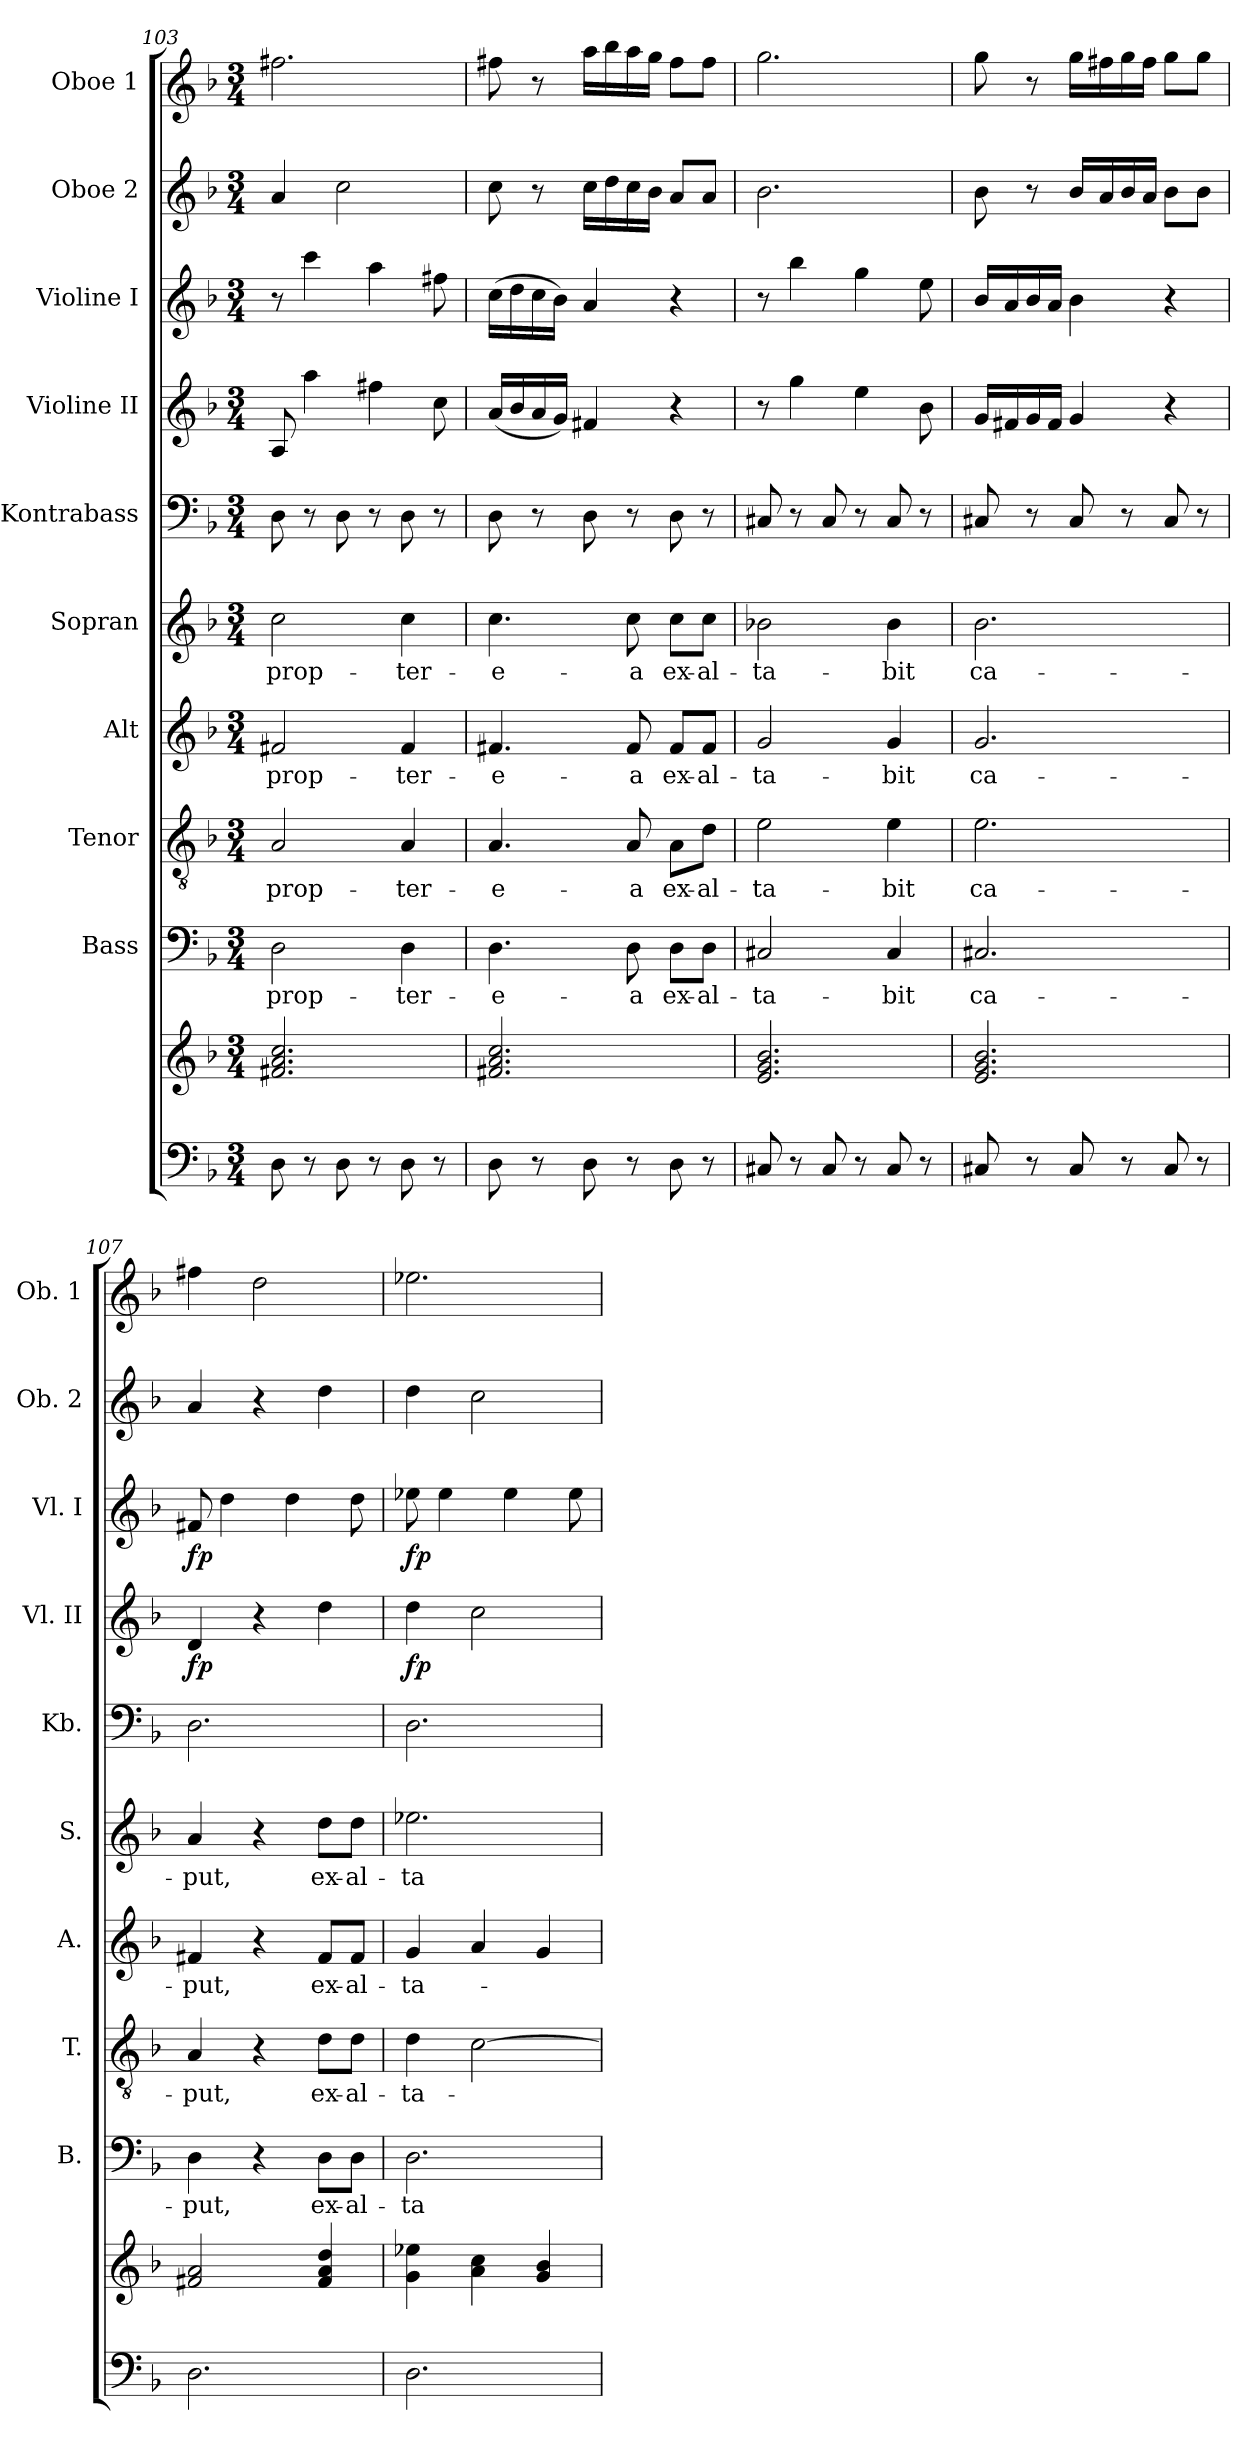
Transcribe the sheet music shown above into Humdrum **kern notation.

**kern	**kern	**kern	**text	**kern	**text	**kern	**text	**kern	**text	**kern	**kern	**dynam	**kern	**dynam	**kern	**kern
*part10	*part10	*part9	*part9	*part8	*part8	*part7	*part7	*part6	*part6	*part5	*part4	*part4	*part3	*part3	*part2	*part1
*staff11	*staff10	*staff9	*staff9	*staff8	*staff8	*staff7	*staff7	*staff6	*staff6	*staff5	*staff4	*staff4	*staff3	*staff3	*staff2	*staff1
*	*	*I"Bass	*	*I"Tenor	*	*I"Alt	*	*I"Sopran	*	*I"Kontrabass	*I"Violine II	*	*I"Violine I	*	*I"Oboe 2	*I"Oboe 1
*	*	*I'B.	*	*I'T.	*	*I'A.	*	*I'S.	*	*I'Kb.	*I'Vl. II	*	*I'Vl. I	*	*I'Ob. 2	*I'Ob. 1
*clefF4	*clefG2	*clefF4	*	*clefGv2	*	*clefG2	*	*clefG2	*	*clefF4	*clefG2	*	*clefG2	*	*clefG2	*clefG2
*	*	*	*	*	*	*	*	*	*	*ITrd7c12	*	*	*	*	*	*
*k[b-]	*k[b-]	*k[b-]	*	*k[b-]	*	*k[b-]	*	*k[b-]	*	*k[b-]	*k[b-]	*	*k[b-]	*	*k[b-]	*k[b-]
*F:	*F:	*F:	*	*F:	*	*F:	*	*F:	*	*F:	*F:	*	*F:	*	*F:	*F:
*M3/4	*M3/4	*M3/4	*	*M3/4	*	*M3/4	*	*M3/4	*	*M3/4	*M3/4	*	*M3/4	*	*M3/4	*M3/4
=103	=103	=103	=103	=103	=103	=103	=103	=103	=103	=103	=103	=103	=103	=103	=103	=103
!	!	!	!LO:LY:b	!	!LO:LY:b	!	!LO:LY:b	!	!LO:LY:b	!	!	!	!	!	!	!
8D\	2.f#X/ 2.a/ 2.cc/	2D\	prop-	2A/	prop-	2f#X/	prop-	2cc\	prop-	8DD\	8A/	.	8r	.	4a/	2.ff#X\
8r	.	.	.	.	.	.	.	.	.	8r	4aa\	.	4ccc\	.	.	.
8D\	.	.	.	.	.	.	.	.	.	8DD\	.	.	.	.	2cc\	.
8r	.	.	.	.	.	.	.	.	.	8r	4ff#X\	.	4aa\	.	.	.
!	!	!	!LO:LY:b	!	!LO:LY:b	!	!LO:LY:b	!	!LO:LY:b	!	!	!	!	!	!	!
8D\	.	4D\	-ter-	4A/	-ter-	4f#/	-ter-	4cc\	-ter-	8DD\	.	.	.	.	.	.
8r	.	.	.	.	.	.	.	.	.	8r	8cc\	.	8ff#X\	.	.	.
!!LO:PB:g=z
=104	=104	=104	=104	=104	=104	=104	=104	=104	=104	=104	=104	=104	=104	=104	=104	=104
!	!	!	!LO:LY:b	!	!LO:LY:b	!	!LO:LY:b	!	!LO:LY:b	!	!	!	!	!	!	!
8D\	2.f#X/ 2.a/ 2.cc/	4.D\	-e-	4.A/	-e-	4.f#X/	-e-	4.cc\	-e-	8DD\	(<16a/LL	.	(>16cc\LL	.	8cc\	8ff#X\
.	.	.	.	.	.	.	.	.	.	.	16b-/	.	16dd\	.	.	.
8r	.	.	.	.	.	.	.	.	.	8r	16a/	.	16cc\	.	8r	8r
.	.	.	.	.	.	.	.	.	.	.	16g/JJ)	.	16b-\JJ)	.	.	.
8D\	.	.	.	.	.	.	.	.	.	8DD\	4f#X/	.	4a/	.	16cc\LL	16aa\LL
.	.	.	.	.	.	.	.	.	.	.	.	.	.	.	16dd\	16bb-\
!	!	!	!LO:LY:b	!	!LO:LY:b	!	!LO:LY:b	!	!LO:LY:b	!	!	!	!	!	!	!
8r	.	8D\	-a	8A/	-a	8f#/	-a	8cc\	-a	8r	.	.	.	.	16cc\	16aa\
.	.	.	.	.	.	.	.	.	.	.	.	.	.	.	16b-\JJ	16gg\JJ
!	!	!	!LO:LY:b	!	!LO:LY:b	!	!LO:LY:b	!	!LO:LY:b	!	!	!	!	!	!	!
8D\	.	8D\L	ex-	8A\L	ex-	8f#/L	ex-	8cc\L	ex-	8DD\	4r	.	4r	.	8a/L	8ff#\L
!	!	!	!LO:LY:b	!	!LO:LY:b	!	!LO:LY:b	!	!LO:LY:b	!	!	!	!	!	!	!
8r	.	8D\J	-al-	8d\J	-al-	8f#/J	-al-	8cc\J	-al-	8r	.	.	.	.	8a/J	8ff#\J
=105	=105	=105	=105	=105	=105	=105	=105	=105	=105	=105	=105	=105	=105	=105	=105	=105
!	!	!	!LO:LY:b	!	!LO:LY:b	!	!LO:LY:b	!	!LO:LY:b	!	!	!	!	!	!	!
8C#X/	2.e/ 2.g/ 2.b-/	2C#X/	-ta-	2e\	-ta-	2g/	-ta-	2b-X\	-ta-	8CC#X/	8r	.	8r	.	2.b-\	2.gg\
8r	.	.	.	.	.	.	.	.	.	8r	4gg\	.	4bb-\	.	.	.
8C#/	.	.	.	.	.	.	.	.	.	8CC#/	.	.	.	.	.	.
8r	.	.	.	.	.	.	.	.	.	8r	4ee\	.	4gg\	.	.	.
!	!	!	!LO:LY:b	!	!LO:LY:b	!	!LO:LY:b	!	!LO:LY:b	!	!	!	!	!	!	!
8C#/	.	4C#/	-bit	4e\	-bit	4g/	-bit	4b-\	-bit	8CC#/	.	.	.	.	.	.
8r	.	.	.	.	.	.	.	.	.	8r	8b-\	.	8ee\	.	.	.
=106	=106	=106	=106	=106	=106	=106	=106	=106	=106	=106	=106	=106	=106	=106	=106	=106
!	!	!	!LO:LY:b	!	!LO:LY:b	!	!LO:LY:b	!	!LO:LY:b	!	!	!	!	!	!	!
8C#X/	2.e/ 2.g/ 2.b-/	2.C#X/	ca-	2.e\	ca-	2.g/	ca-	2.b-\	ca-	8CC#X/	16g/LL	.	16b-/LL	.	8b-\	8gg\
.	.	.	.	.	.	.	.	.	.	.	16f#X/	.	16a/	.	.	.
8r	.	.	.	.	.	.	.	.	.	8r	16g/	.	16b-/	.	8r	8r
.	.	.	.	.	.	.	.	.	.	.	16f#/JJ	.	16a/JJ	.	.	.
8C#/	.	.	.	.	.	.	.	.	.	8CC#/	4g/	.	4b-\	.	16b-/LL	16gg\LL
.	.	.	.	.	.	.	.	.	.	.	.	.	.	.	16a/	16ff#X\
8r	.	.	.	.	.	.	.	.	.	8r	.	.	.	.	16b-/	16gg\
.	.	.	.	.	.	.	.	.	.	.	.	.	.	.	16a/JJ	16ff#\JJ
8C#/	.	.	.	.	.	.	.	.	.	8CC#/	4r	.	4r	.	8b-\L	8gg\L
8r	.	.	.	.	.	.	.	.	.	8r	.	.	.	.	8b-\J	8gg\J
=107	=107	=107	=107	=107	=107	=107	=107	=107	=107	=107	=107	=107	=107	=107	=107	=107
!	!	!	!LO:LY:b	!	!LO:LY:b	!	!LO:LY:b	!	!LO:LY:b	!	!	!LO:DY:b	!	!LO:DY:b	!	!
2.D\	2f#X/ 2a/	4D\	-put,	4A/	-put,	4f#X/	-put,	4a/	-put,	2.DD\	4d/	fp	8f#X/	fp	4a/	4ff#X\
.	.	.	.	.	.	.	.	.	.	.	.	.	4dd\	.	.	.
.	.	4r	.	4r	.	4r	.	4r	.	.	4r	.	.	.	4r	2dd\
.	.	.	.	.	.	.	.	.	.	.	.	.	4dd\	.	.	.
!	!	!	!LO:LY:b	!	!LO:LY:b	!	!LO:LY:b	!	!LO:LY:b	!	!	!	!	!	!	!
.	4f#/ 4a/ 4dd/	8D\L	ex-	8d\L	ex-	8f#/L	ex-	8dd\L	ex-	.	4dd\	.	.	.	4dd\	.
!	!	!	!LO:LY:b	!	!LO:LY:b	!	!LO:LY:b	!	!LO:LY:b	!	!	!	!	!	!	!
.	.	8D\J	-al-	8d\J	-al-	8f#/J	-al-	8dd\J	-al-	.	.	.	8dd\	.	.	.
!!LO:PB:g=z
=108	=108	=108	=108	=108	=108	=108	=108	=108	=108	=108	=108	=108	=108	=108	=108	=108
!	!	!	!LO:LY:b	!	!LO:LY:b	!	!LO:LY:b	!	!LO:LY:b	!	!	!LO:DY:b	!	!LO:DY:b	!	!
2.D\	4g\ 4ee-X\	2.D\	-ta-	4d\	-ta-	4g/	-ta-	2.ee-X\	-ta-	2.DD\	4dd\	fp	8ee-X\	fp	4dd\	2.ee-X\
.	.	.	.	.	.	.	.	.	.	.	.	.	4ee-\	.	.	.
.	4a\ 4cc\	.	.	[2c\	.	4a/	.	.	.	.	2cc\	.	.	.	2cc\	.
.	.	.	.	.	.	.	.	.	.	.	.	.	4ee-\	.	.	.
.	4g/ 4b-/	.	.	.	.	4g/	.	.	.	.	.	.	.	.	.	.
.	.	.	.	.	.	.	.	.	.	.	.	.	8ee-\	.	.	.
=	=	=	=	=	=	=	=	=	=	=	=	=	=	=	=	=
*-	*-	*-	*-	*-	*-	*-	*-	*-	*-	*-	*-	*-	*-	*-	*-	*-
